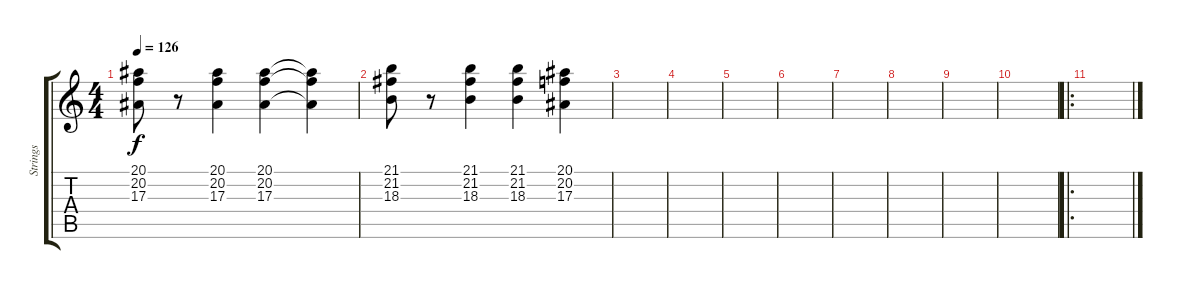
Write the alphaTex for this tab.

\track ("Strings" "Strings") {instrument choiraahs}
\staff {score tabs}
\tuning (D4 A3 F3 C3 G2 D2) {hide}
\ts (4 4)
\tempo 126
\clef g2
\ks c
(20.1 20.2 17.3).8{dy f} r.8 (20.1 20.2 17.3).4 (20.1 20.2 17.3).4 (20.1{t} 20.2{t} 17.3{t}).4 |
(21.1 21.2 18.3).8 r.8 (21.1 21.2 18.3).4 (21.1 21.2 18.3).4 (20.1 20.2 17.3).4 |
|
|
|
|
|
|
|
|
\ro
